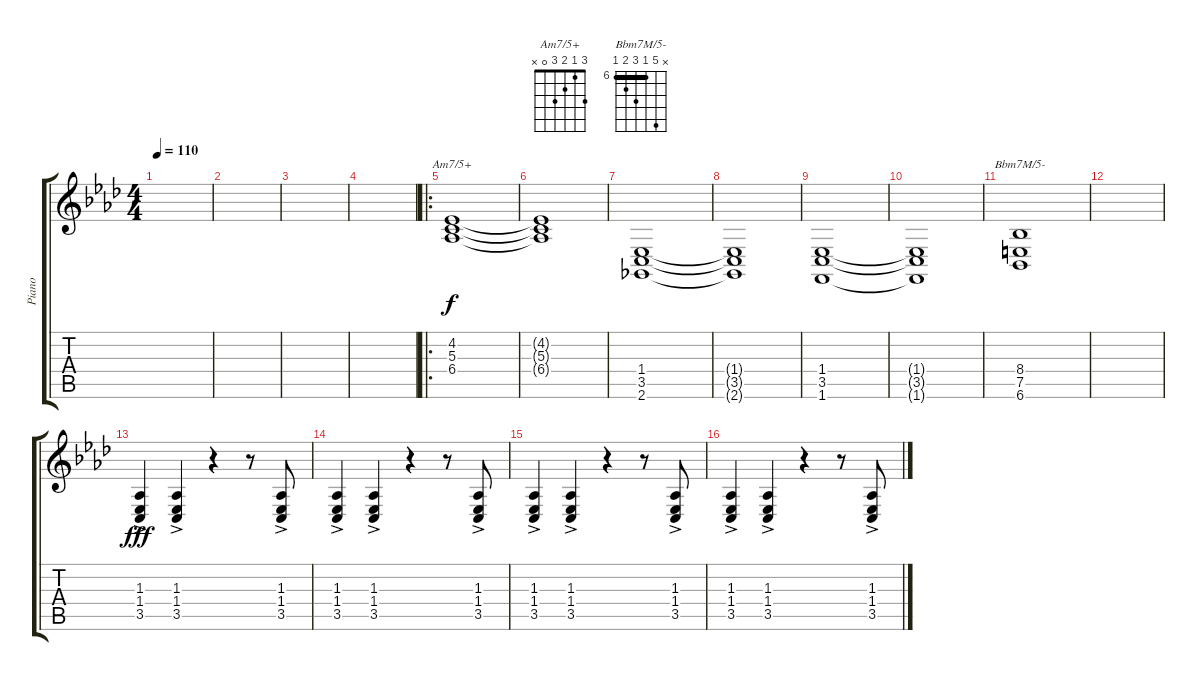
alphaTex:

\track ("Piano" "Piano") {instrument brightacousticpiano}
\staff {score tabs}
\tuning (E4 B3 G3 D3 A2 E2) {hide}
\chord ("Am7/5+" 3 1 2 3 0 x)
\chord ("Bbm7M/5-" x 10 6 8 7 6) {firstfret 6 barre 6}
\ts (4 4)
\tempo 110
\clef g2
\ks ab
|
|
|
|
\ro
(4.2 5.3 6.4).1{ch "Am7/5+"} |
(4.2{t} 5.3{t} 6.4{t}).1 |
(1.4 3.5 2.6).1 |
(1.4{t} 3.5{t} 2.6{t}).1 |
(1.4 3.5 1.6).1 |
(1.4{t} 3.5{t} 1.6{t}).1 |
(8.4 7.5 6.6).1{ch "Bbm7M/5-"} |
|
(1.3{ac} 1.4{ac} 3.5{ac}).4{dy fff} (1.3{ac} 1.4{ac} 3.5{ac}).4 r.4 r.8 (1.3{ac} 1.4{ac} 3.5{ac}).8 |
(1.3{ac} 1.4{ac} 3.5{ac}).4 (1.3{ac} 1.4{ac} 3.5{ac}).4 r.4 r.8 (1.3{ac} 1.4{ac} 3.5{ac}).8 |
(1.3{ac} 1.4{ac} 3.5{ac}).4 (1.3{ac} 1.4{ac} 3.5{ac}).4 r.4 r.8 (1.3{ac} 1.4{ac} 3.5{ac}).8 |
(1.3{ac} 1.4{ac} 3.5{ac}).4 (1.3{ac} 1.4{ac} 3.5{ac}).4 r.4 r.8 (1.3{ac} 1.4{ac} 3.5{ac}).8
